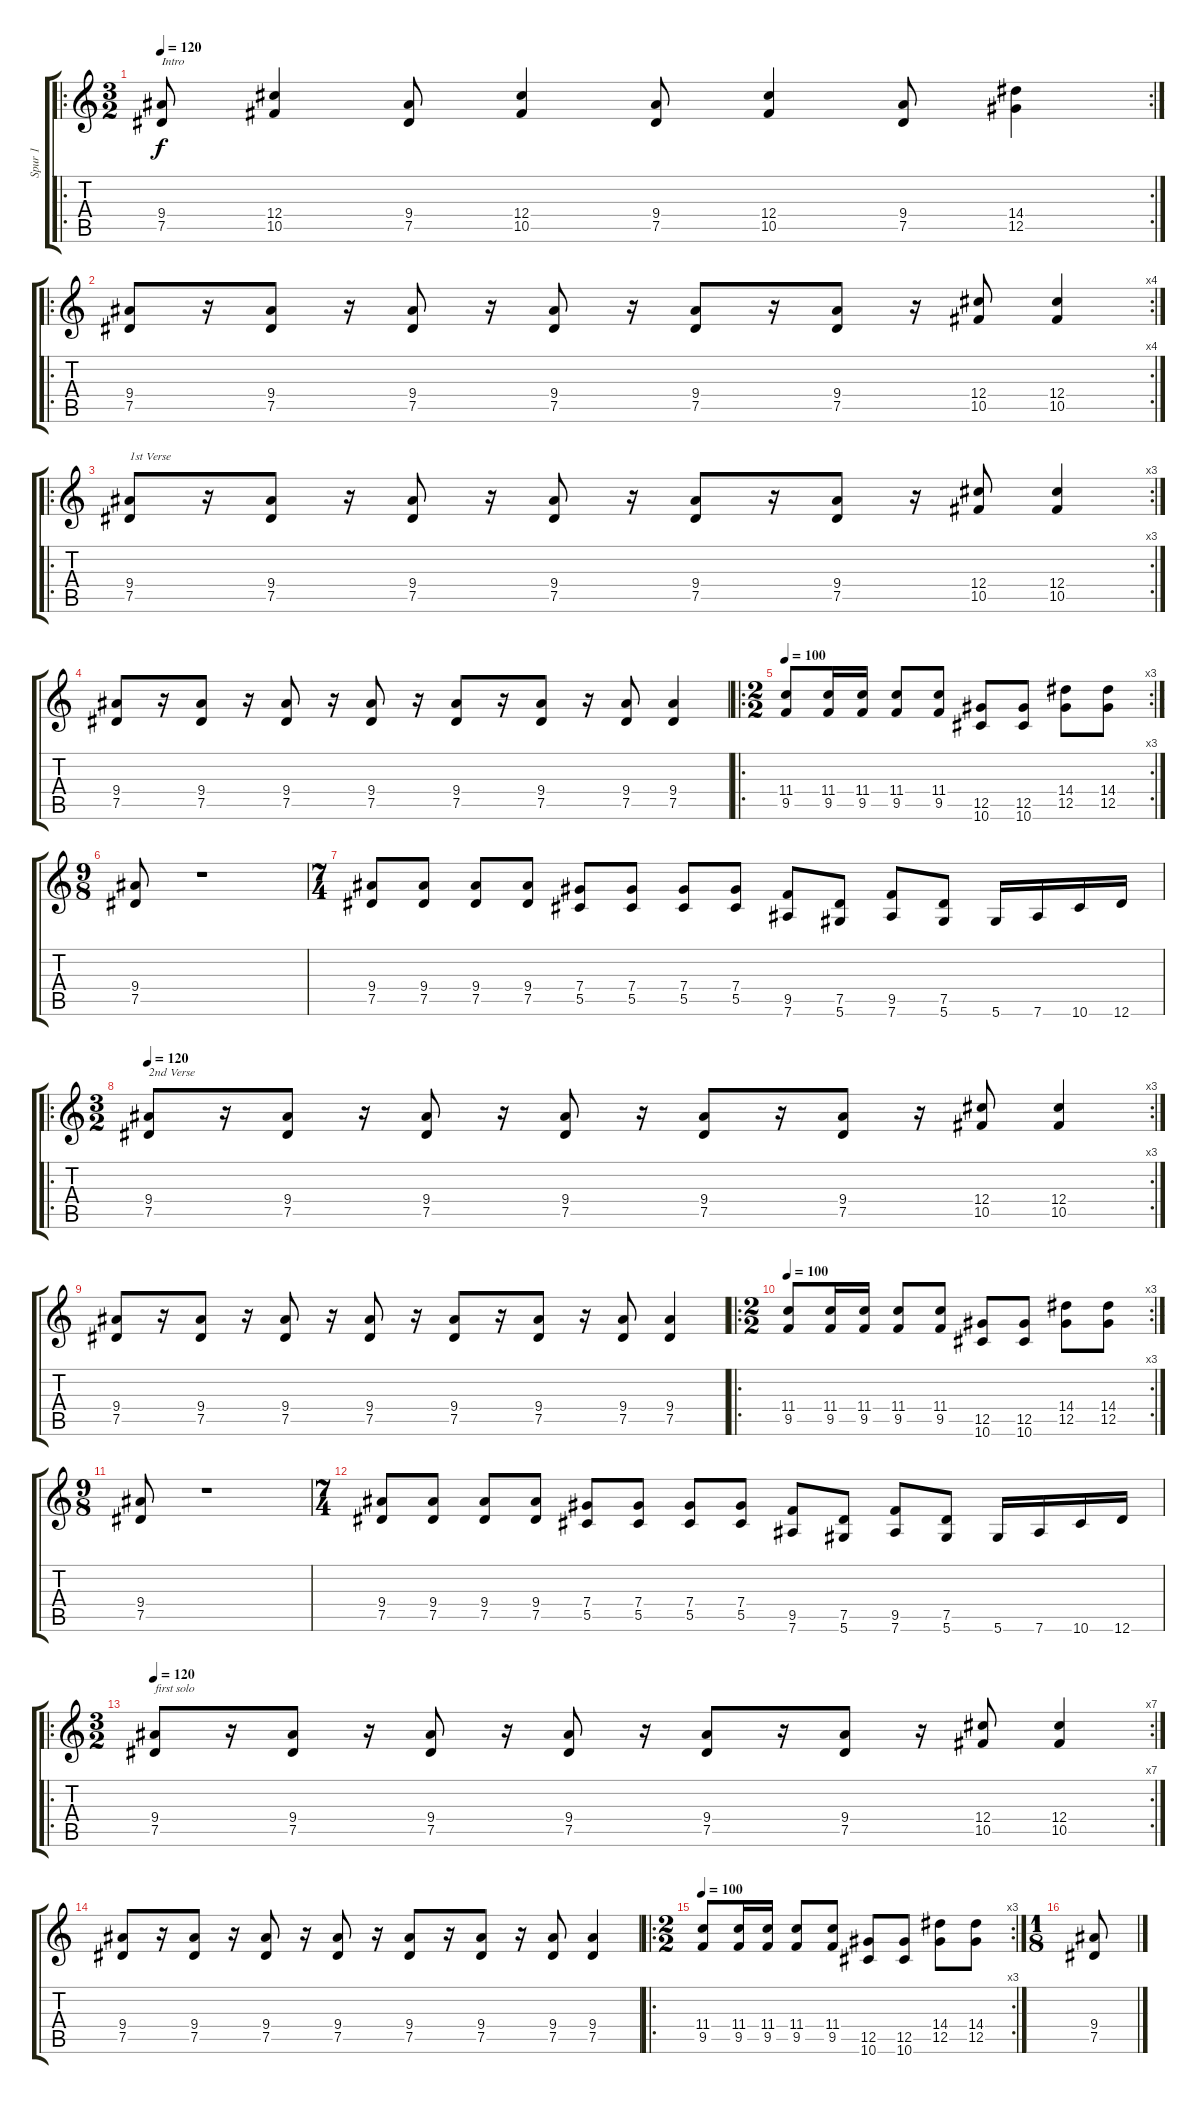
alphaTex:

\track ("Spur 1" "Spur 1") {instrument distortionguitar}
\staff {score tabs}
\tuning (Eb4 Bb3 Gb3 Db3 Ab2 Eb2) {hide}
\ro
\rc 2
\ts (3 2)
\tempo 120
\clef g2
\ks c
(9.4 7.5).8{txt "Intro" dy f instrument distortionguitar} (12.4 10.5).4 (9.4 7.5).8 (12.4 10.5).4 (9.4 7.5).8 (12.4 10.5).4 (9.4 7.5).8 (14.4 12.5).4 |
\ro
\rc 4
(9.4 7.5).8 r.16 (9.4 7.5).8 r.16 (9.4 7.5).8 r.16 (9.4 7.5).8{txt ""} r.16 (9.4 7.5).8 r.16 (9.4 7.5).8 r.16 (12.4 10.5).8 (12.4 10.5).4 |
\ro
\rc 3
(9.4 7.5).8{txt "1st Verse"} r.16 (9.4 7.5).8 r.16 (9.4 7.5).8 r.16 (9.4 7.5).8 r.16 (9.4 7.5).8 r.16 (9.4 7.5).8 r.16 (12.4 10.5).8 (12.4 10.5).4 |
(9.4 7.5).8 r.16 (9.4 7.5).8 r.16 (9.4 7.5).8 r.16 (9.4 7.5).8 r.16 (9.4 7.5).8 r.16 (9.4 7.5).8 r.16 (9.4 7.5).8 (9.4 7.5).4 |
\ro
\rc 3
\ts (2 2)
\tempo 100
(11.4 9.5).8 (11.4 9.5).16 (11.4 9.5).16 (11.4 9.5).8 (11.4 9.5).8 (12.5 10.6).8 (12.5 10.6).8 (14.4 12.5).8 (14.4 12.5).8 |
\ts (9 8)
(9.4 7.5).8 r.1 |
\ts (7 4)
(9.4 7.5).8 (9.4 7.5).8 (9.4 7.5).8 (9.4 7.5).8 (7.4 5.5).8 (7.4 5.5).8 (7.4 5.5).8 (7.4 5.5).8 (9.5 7.6).8 (7.5 5.6).8 (9.5 7.6).8 (7.5 5.6).8 5.6.16 7.6.16 10.6.16 12.6.16 |
\ro
\rc 3
\ts (3 2)
\tempo 120
(9.4 7.5).8{txt "2nd Verse"} r.16 (9.4 7.5).8 r.16 (9.4 7.5).8 r.16 (9.4 7.5).8 r.16 (9.4 7.5).8 r.16 (9.4 7.5).8 r.16 (12.4 10.5).8 (12.4 10.5).4 |
(9.4 7.5).8 r.16 (9.4 7.5).8 r.16 (9.4 7.5).8 r.16 (9.4 7.5).8 r.16 (9.4 7.5).8 r.16 (9.4 7.5).8 r.16 (9.4 7.5).8 (9.4 7.5).4 |
\ro
\rc 3
\ts (2 2)
\tempo 100
(11.4 9.5).8 (11.4 9.5).16 (11.4 9.5).16 (11.4 9.5).8 (11.4 9.5).8 (12.5 10.6).8 (12.5 10.6).8 (14.4 12.5).8 (14.4 12.5).8 |
\ts (9 8)
(9.4 7.5).8 r.1 |
\ts (7 4)
(9.4 7.5).8 (9.4 7.5).8 (9.4 7.5).8 (9.4 7.5).8 (7.4 5.5).8 (7.4 5.5).8 (7.4 5.5).8 (7.4 5.5).8 (9.5 7.6).8 (7.5 5.6).8 (9.5 7.6).8 (7.5 5.6).8 5.6.16 7.6.16 10.6.16 12.6.16 |
\ro
\rc 7
\ts (3 2)
\tempo 120
(9.4 7.5).8{txt "first solo"} r.16 (9.4 7.5).8 r.16 (9.4 7.5).8 r.16 (9.4 7.5).8 r.16 (9.4 7.5).8 r.16 (9.4 7.5).8 r.16 (12.4 10.5).8 (12.4 10.5).4 |
(9.4 7.5).8 r.16 (9.4 7.5).8 r.16 (9.4 7.5).8 r.16 (9.4 7.5).8 r.16 (9.4 7.5).8 r.16 (9.4 7.5).8 r.16 (9.4 7.5).8 (9.4 7.5).4 |
\ro
\rc 3
\ts (2 2)
\tempo 100
(11.4 9.5).8 (11.4 9.5).16 (11.4 9.5).16 (11.4 9.5).8 (11.4 9.5).8 (12.5 10.6).8 (12.5 10.6).8 (14.4 12.5).8 (14.4 12.5).8 |
\ts (1 8)
(9.4 7.5).8
